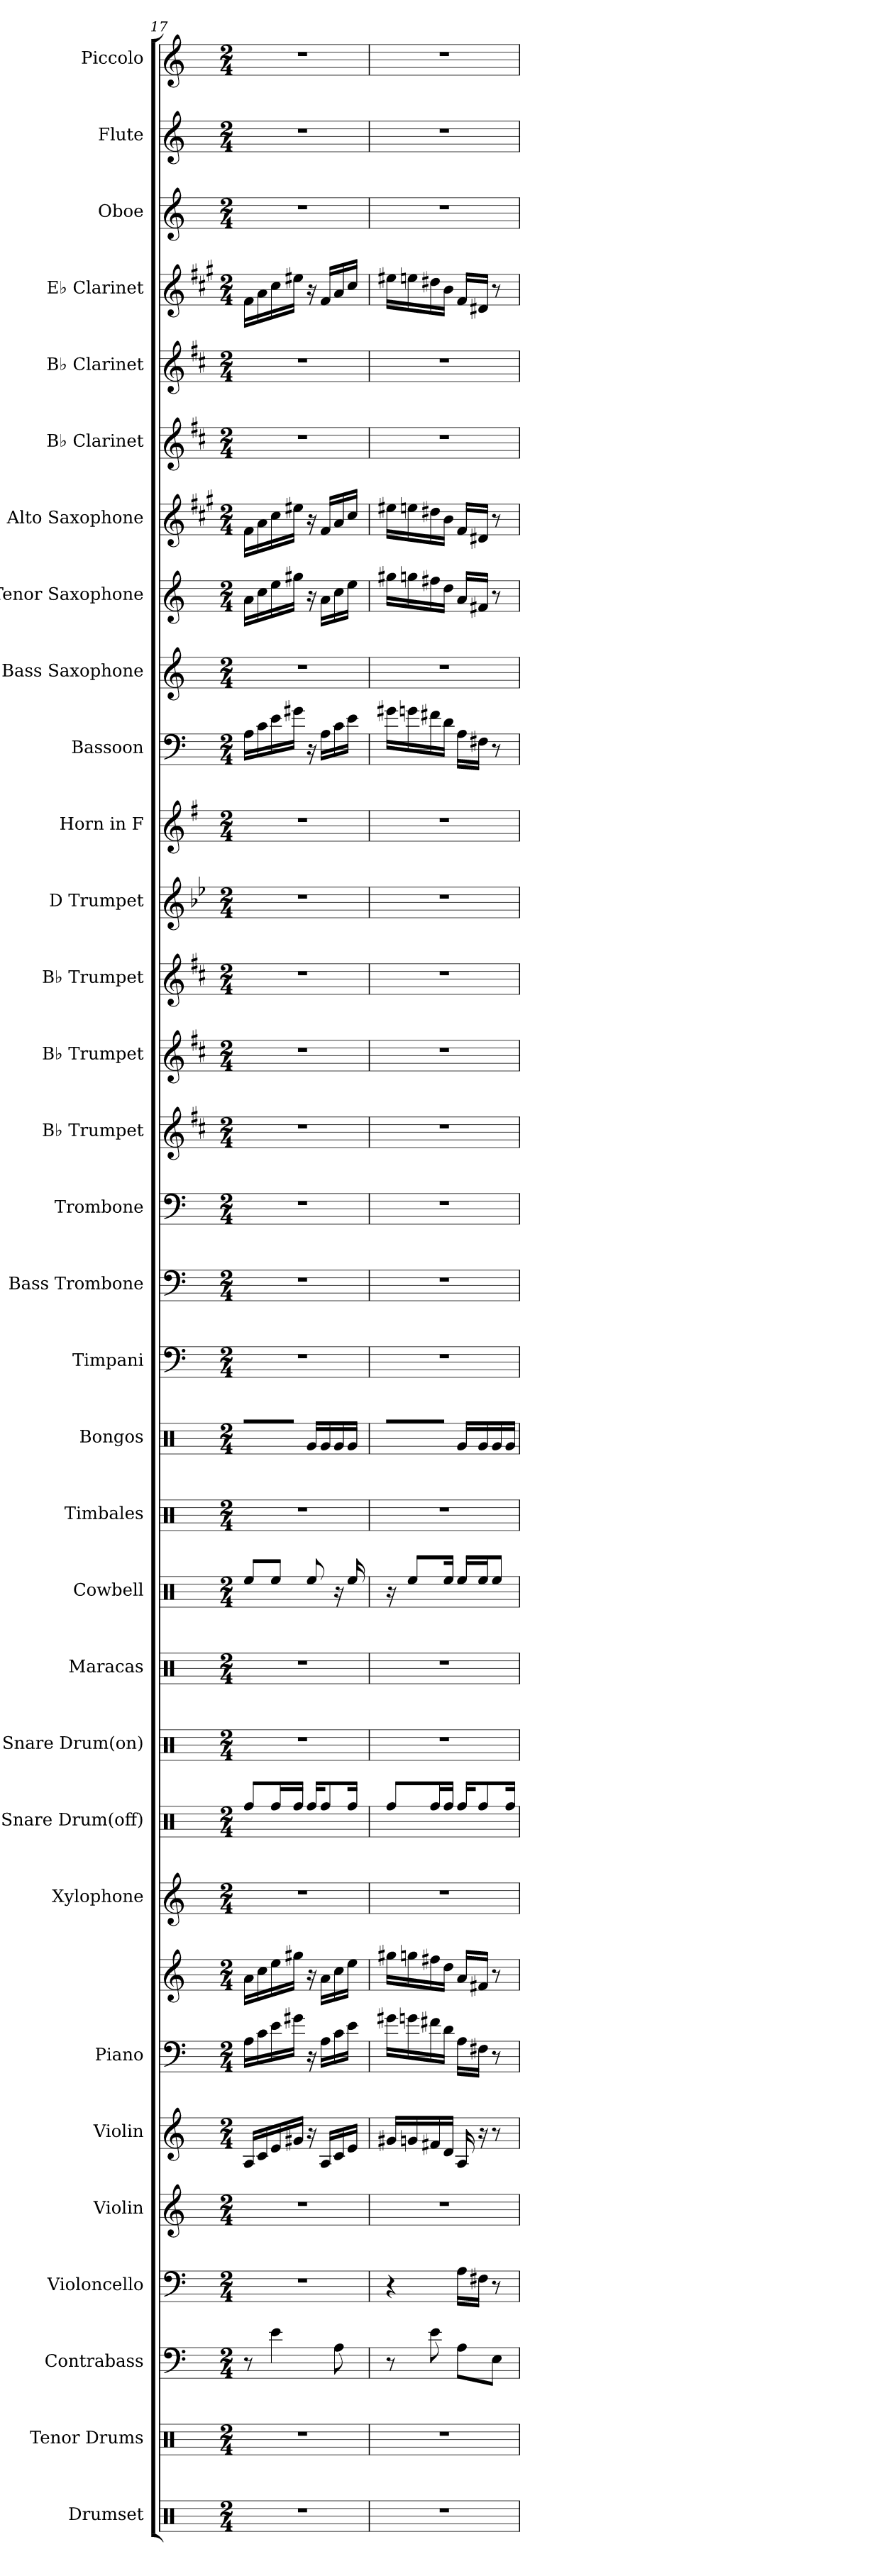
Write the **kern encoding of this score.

**kern	**kern	**kern	**kern	**kern	**kern	**kern	**kern	**kern	**kern	**kern	**kern	**kern	**kern	**kern	**kern	**kern	**kern	**kern	**kern	**kern	**kern	**kern	**kern	**kern	**kern	**kern	**kern	**kern	**kern	**kern	**kern	**kern
*part32	*part31	*part30	*part29	*part28	*part27	*part26	*part26	*part25	*part24	*part23	*part22	*part21	*part20	*part19	*part18	*part17	*part16	*part15	*part14	*part13	*part12	*part11	*part10	*part9	*part8	*part7	*part6	*part5	*part4	*part3	*part2	*part1
*staff33	*staff32	*staff31	*staff30	*staff29	*staff28	*staff27	*staff26	*staff25	*staff24	*staff23	*staff22	*staff21	*staff20	*staff19	*staff18	*staff17	*staff16	*staff15	*staff14	*staff13	*staff12	*staff11	*staff10	*staff9	*staff8	*staff7	*staff6	*staff5	*staff4	*staff3	*staff2	*staff1
*I"Drumset	*I"Tenor Drums	*I"Contrabass	*I"Violoncello	*I"Violin	*I"Violin	*I"Piano	*	*I"Xylophone	*I"Snare Drum(off)	*I"Snare Drum(on)	*I"Maracas	*I"Cowbell	*I"Timbales	*I"Bongos	*I"Timpani	*I"Bass Trombone	*I"Trombone	*I"B♭ Trumpet	*I"B♭ Trumpet	*I"B♭ Trumpet	*I"D Trumpet	*I"Horn in F	*I"Bassoon	*I"Bass Saxophone	*I"Tenor Saxophone	*I"Alto Saxophone	*I"B♭ Clarinet	*I"B♭ Clarinet	*I"E♭ Clarinet	*I"Oboe	*I"Flute	*I"Piccolo
*I'Drs.	*I'T.D.	*I'Cb.	*I'Vc.	*I'Vln.	*I'Vln.	*I'Pno.	*	*I'Xyl.	*	*I'Sn. Dr.	*I'Mrcs.	*I'Cowbell	*I'Timb.	*I'Bongos	*I'Timp.	*I'B. Tbn.	*I'Tbn.	*I'B♭ Tpt.	*I'B♭ Tpt.	*I'B♭ Tpt.	*I'D Tpt.	*	*I'Bsn.	*I'B. Sax.	*I'T. Sax.	*I'A. Sax.	*I'B♭ Cl.	*I'B♭ Cl.	*I'E♭ Cl.	*I'Ob.	*I'Fl.	*I'Picc.
*clefX	*clefX	*clefF4	*clefF4	*clefG2	*clefG2	*clefF4	*clefG2	*clefG2	*clefX	*clefX	*clefX	*clefX	*clefX	*clefX	*clefF4	*clefF4	*clefF4	*clefG2	*clefG2	*clefG2	*clefG2	*clefG2	*clefF4	*clefG2	*clefG2	*clefG2	*clefG2	*clefG2	*clefG2	*clefG2	*clefG2	*clefG2
*	*	*ITrd7c12	*	*	*	*	*	*ITrd-7c-12	*	*	*	*	*	*	*	*	*	*ITrd1c2	*ITrd1c2	*ITrd1c2	*ITrd-1c-2	*ITrd4c7	*	*ITrd15c26	*ITrd8c14	*ITrd5c9	*ITrd1c2	*ITrd1c2	*ITrd-2c-3	*	*	*ITrd-7c-12
*k[]	*k[]	*k[]	*k[]	*k[]	*k[]	*k[]	*k[]	*k[]	*k[]	*k[]	*k[]	*k[]	*k[]	*k[]	*k[]	*k[]	*k[]	*k[]	*k[]	*k[]	*k[]	*k[]	*k[]	*k[]	*k[]	*k[]	*k[]	*k[]	*k[]	*k[]	*k[]	*k[]
*M2/4	*M2/4	*M2/4	*M2/4	*M2/4	*M2/4	*M2/4	*M2/4	*M2/4	*M2/4	*M2/4	*M2/4	*M2/4	*M2/4	*M2/4	*M2/4	*M2/4	*M2/4	*M2/4	*M2/4	*M2/4	*M2/4	*M2/4	*M2/4	*M2/4	*M2/4	*M2/4	*M2/4	*M2/4	*M2/4	*M2/4	*M2/4	*M2/4
=17	=17	=17	=17	=17	=17	=17	=17	=17	=17	=17	=17	=17	=17	=17	=17	=17	=17	=17	=17	=17	=17	=17	=17	=17	=17	=17	=17	=17	=17	=17	=17	=17
2r	2r	8r	2r	2r	16A/LL	16A\LL	16a\LL	2r	8Rff/L	2r	2r	8Ree/L	2r	16R/LL	2r	2r	2r	2r	2r	2r	2r	2r	16A\LL	2r	16A\LL	16A\LL	2r	2r	16a\LL	2r	2r	2r
.	.	.	.	.	16c/	16c\	16cc\	.	.	.	.	.	.	16R/	.	.	.	.	.	.	.	.	16c\	.	16c\	16c\	.	.	16cc\	.	.	.
.	.	4E\	.	.	16e/	16e\	16ee\	.	16Rff/L	.	.	8Ree/J	.	16R/	.	.	.	.	.	.	.	.	16e\	.	16e\	16e\	.	.	16ee\	.	.	.
.	.	.	.	.	16g#X/JJ	16g#X\JJ	16gg#X\JJ	.	16Rff/JJ	.	.	.	.	16R/JJ	.	.	.	.	.	.	.	.	16g#X\JJ	.	16g#X\JJ	16g#X\JJ	.	.	16gg#X\JJ	.	.	.
.	.	.	.	.	16r	16r	16r	.	16Rff/KL	.	.	8Ree/	.	16Rg/LL	.	.	.	.	.	.	.	.	16r	.	16r	16r	.	.	16r	.	.	.
.	.	.	.	.	16A/LL	16A\LL	16a\LL	.	8Rff/	.	.	.	.	16Rg/	.	.	.	.	.	.	.	.	16A\LL	.	16A\LL	16A/LL	.	.	16a/LL	.	.	.
.	.	8AA\	.	.	16c/	16c\	16cc\	.	.	.	.	16r	.	16Rg/	.	.	.	.	.	.	.	.	16c\	.	16c\	16c/	.	.	16cc/	.	.	.
.	.	.	.	.	16e/JJ	16e\JJ	16ee\JJ	.	16Rff/Jk	.	.	16Ree/	.	16Rg/JJ	.	.	.	.	.	.	.	.	16e\JJ	.	16e\JJ	16e/JJ	.	.	16ee/JJ	.	.	.
=18	=18	=18	=18	=18	=18	=18	=18	=18	=18	=18	=18	=18	=18	=18	=18	=18	=18	=18	=18	=18	=18	=18	=18	=18	=18	=18	=18	=18	=18	=18	=18	=18
2r	2r	8r	4r	2r	16g#X/LL	16g#X\LL	16gg#X\LL	2r	8Rff/L	2r	2r	16r	2r	16R/LL	2r	2r	2r	2r	2r	2r	2r	2r	16g#X\LL	2r	16g#X\LL	16g#X\LL	2r	2r	16gg#X\LL	2r	2r	2r
.	.	.	.	.	16gn/	16gn\	16ggn\	.	.	.	.	8Ree/L	.	16R/	.	.	.	.	.	.	.	.	16gn\	.	16gn\	16gn\	.	.	16ggn\	.	.	.
.	.	8E\	.	.	16f#X/	16f#X\	16ff#X\	.	16Rff/L	.	.	.	.	16R/	.	.	.	.	.	.	.	.	16f#X\	.	16f#X\	16f#X\	.	.	16ff#X\	.	.	.
.	.	.	.	.	16d/JJ	16d\JJ	16dd\JJ	.	16Rff/JJ	.	.	16Ree/Jk	.	16R/JJ	.	.	.	.	.	.	.	.	16d\JJ	.	16d\JJ	16d\JJ	.	.	16dd\JJ	.	.	.
.	.	8AA\L	16A\LL	.	16A/	16A\LL	16a/LL	.	16Rff/KL	.	.	16Ree/LL	.	16Rg/LL	.	.	.	.	.	.	.	.	16A\LL	.	16A/LL	16A/LL	.	.	16a/LL	.	.	.
.	.	.	16F#X\JJ	.	16r	16F#X\JJ	16f#X/JJ	.	8Rff/	.	.	16Ree/J	.	16Rg/	.	.	.	.	.	.	.	.	16F#X\JJ	.	16F#X/JJ	16F#X/JJ	.	.	16f#X/JJ	.	.	.
.	.	8EE\J	8r	.	8r	8r	8r	.	.	.	.	8Ree/J	.	16Rg/	.	.	.	.	.	.	.	.	8r	.	8r	8r	.	.	8r	.	.	.
.	.	.	.	.	.	.	.	.	16Rff/Jk	.	.	.	.	16Rg/JJ	.	.	.	.	.	.	.	.	.	.	.	.	.	.	.	.	.	.
=	=	=	=	=	=	=	=	=	=	=	=	=	=	=	=	=	=	=	=	=	=	=	=	=	=	=	=	=	=	=	=	=
*-	*-	*-	*-	*-	*-	*-	*-	*-	*-	*-	*-	*-	*-	*-	*-	*-	*-	*-	*-	*-	*-	*-	*-	*-	*-	*-	*-	*-	*-	*-	*-	*-
